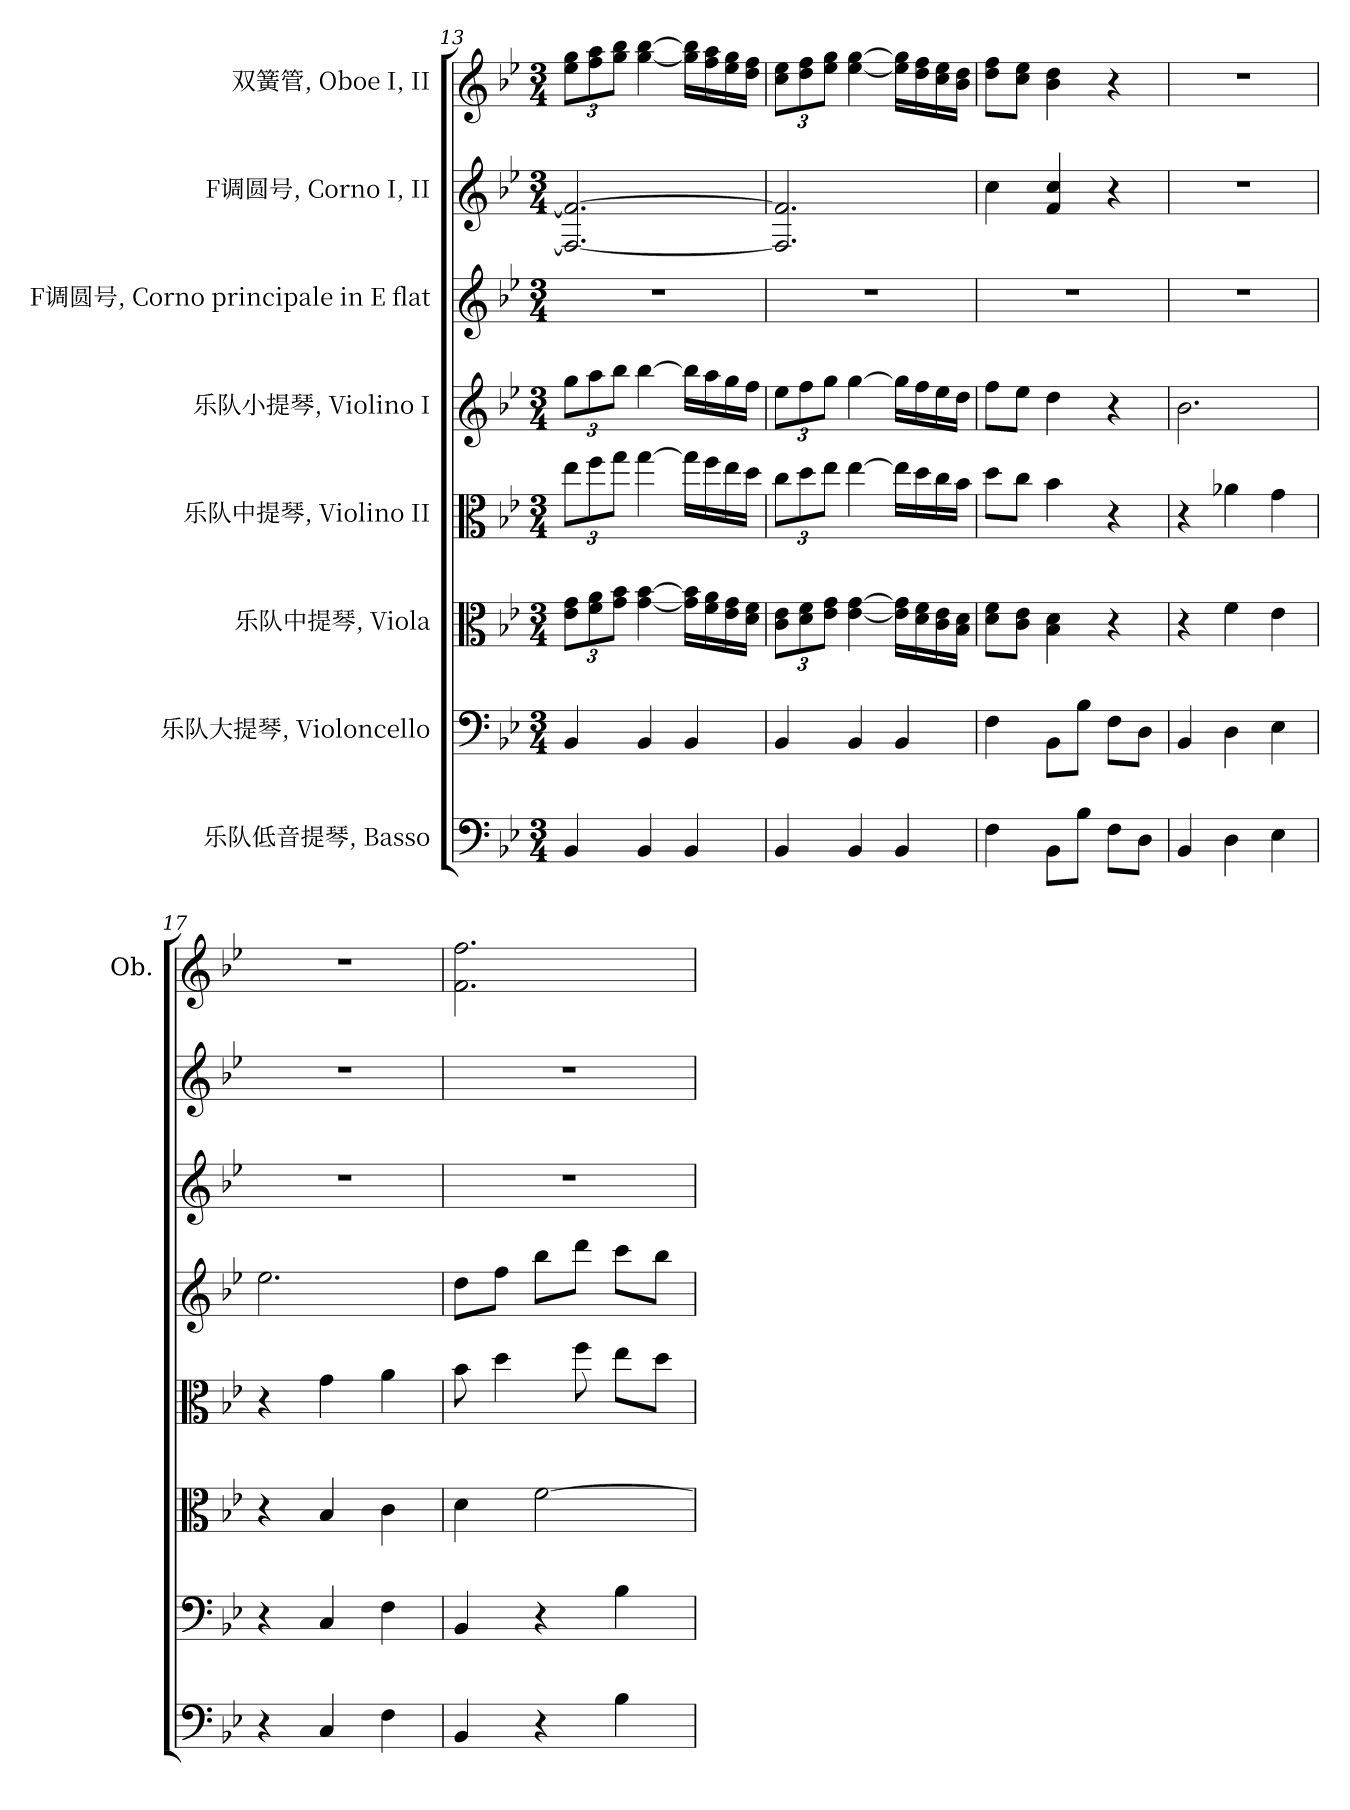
**kern	**kern	**kern	**kern	**kern	**kern	**kern	**kern
*part8	*part7	*part6	*part5	*part4	*part3	*part2	*part1
*staff8	*staff7	*staff6	*staff5	*staff4	*staff3	*staff2	*staff1
*I"乐队低音提琴, Basso	*I"乐队大提琴, Violoncello	*I"乐队中提琴, Viola	*I"乐队中提琴, Violino II	*I"乐队小提琴, Violino I	*I"F调圆号, Corno principale in E flat	*I"F调圆号, Corno I, II	*I"双簧管, Oboe I, II
*	*	*	*	*	*	*	*I'Ob.
*clefF4	*clefF4	*clefC3	*clefC3	*clefG2	*clefG2	*clefG2	*clefG2
*ITrd7c12	*	*	*	*	*ITrd4c7	*ITrd4c7	*
*k[b-e-]	*k[b-e-]	*k[b-e-]	*k[b-e-]	*k[b-e-]	*k[b-e-a-]	*k[b-e-a-]	*k[b-e-]
*M3/4	*M3/4	*M3/4	*M3/4	*M3/4	*M3/4	*M3/4	*M3/4
*	*	*Xbrackettup	*Xbrackettup	*Xbrackettup	*	*	*Xbrackettup
=13	=13	=13	=13	=13	=13	=13	=13
4BBB-/	4BB-/	12e-\ 12g\L	12ee-\L	12gg\L	2.r	2.BB-/_ 2.B-/_	12ee-\ 12gg\L
.	.	12f\ 12a\	12ff\	12aa\	.	.	12ff\ 12aa\
.	.	12g\ 12b-\J	12gg\J	12bb-\J	.	.	12gg\ 12bb-\J
4BBB-/	4BB-/	[4g\ [4b-\	[4gg\	[4bb-\	.	.	[4gg\ [4bb-\
4BBB-/	4BB-/	16g\] 16b-\]LL	16gg\LL]	16bb-\LL]	.	.	16gg\] 16bb-\]LL
.	.	16f\ 16a\	16ff\	16aa\	.	.	16ff\ 16aa\
.	.	16e-\ 16g\	16ee-\	16gg\	.	.	16ee-\ 16gg\
.	.	16d\ 16f\JJ	16dd\JJ	16ff\JJ	.	.	16dd\ 16ff\JJ
=14	=14	=14	=14	=14	=14	=14	=14
4BBB-/	4BB-/	12c\ 12e-\L	12cc\L	12ee-\L	2.r	2.BB-/] 2.B-/]	12cc\ 12ee-\L
.	.	12d\ 12f\	12dd\	12ff\	.	.	12dd\ 12ff\
.	.	12e-\ 12g\J	12ee-\J	12gg\J	.	.	12ee-\ 12gg\J
4BBB-/	4BB-/	[4e-\ [4g\	[4ee-\	[4gg\	.	.	[4ee-\ [4gg\
4BBB-/	4BB-/	16e-\] 16g\]LL	16ee-\LL]	16gg\LL]	.	.	16ee-\] 16gg\]LL
.	.	16d\ 16f\	16dd\	16ff\	.	.	16dd\ 16ff\
.	.	16c\ 16e-\	16cc\	16ee-\	.	.	16cc\ 16ee-\
.	.	16B-\ 16d\JJ	16b-\JJ	16dd\JJ	.	.	16b-\ 16dd\JJ
=15	=15	=15	=15	=15	=15	=15	=15
4FF\	4F\	8d\ 8f\L	8dd\L	8ff\L	2.r	4f\	8dd\ 8ff\L
.	.	8c\ 8e-\J	8cc\J	8ee-\J	.	.	8cc\ 8ee-\J
8BBB-\L	8BB-\L	4B-\ 4d\	4b-\	4dd\	.	4B-/ 4f/	4b-\ 4dd\
8BB-\J	8B-\J	.	.	.	.	.	.
8FF\L	8F\L	4r	4r	4r	.	4r	4r
8DD\J	8D\J	.	.	.	.	.	.
!!LO:PB:g=z
=16	=16	=16	=16	=16	=16	=16	=16
4BBB-/	4BB-/	4r	4r	2.b-\	2.r	2.r	2.r
4DD\	4D\	4f\	4a-X\	.	.	.	.
4EE-\	4E-\	4e-\	4g\	.	.	.	.
=17	=17	=17	=17	=17	=17	=17	=17
4r	4r	4r	4r	2.ee-\	2.r	2.r	2.r
4CC/	4C/	4B-/	4g\	.	.	.	.
4FF\	4F\	4c\	4a\	.	.	.	.
=18	=18	=18	=18	=18	=18	=18	=18
4BBB-/	4BB-/	4d\	8b-\	8dd\L	2.r	2.r	2.f\ 2.ff\
.	.	.	4dd\	8ff\J	.	.	.
4r	4r	[2f\	.	8bb-\L	.	.	.
.	.	.	8ff\	8ddd\J	.	.	.
4BB-\	4B-\	.	8ee-\L	8ccc\L	.	.	.
.	.	.	8dd\J	8bb-\J	.	.	.
=	=	=	=	=	=	=	=
*-	*-	*-	*-	*-	*-	*-	*-
